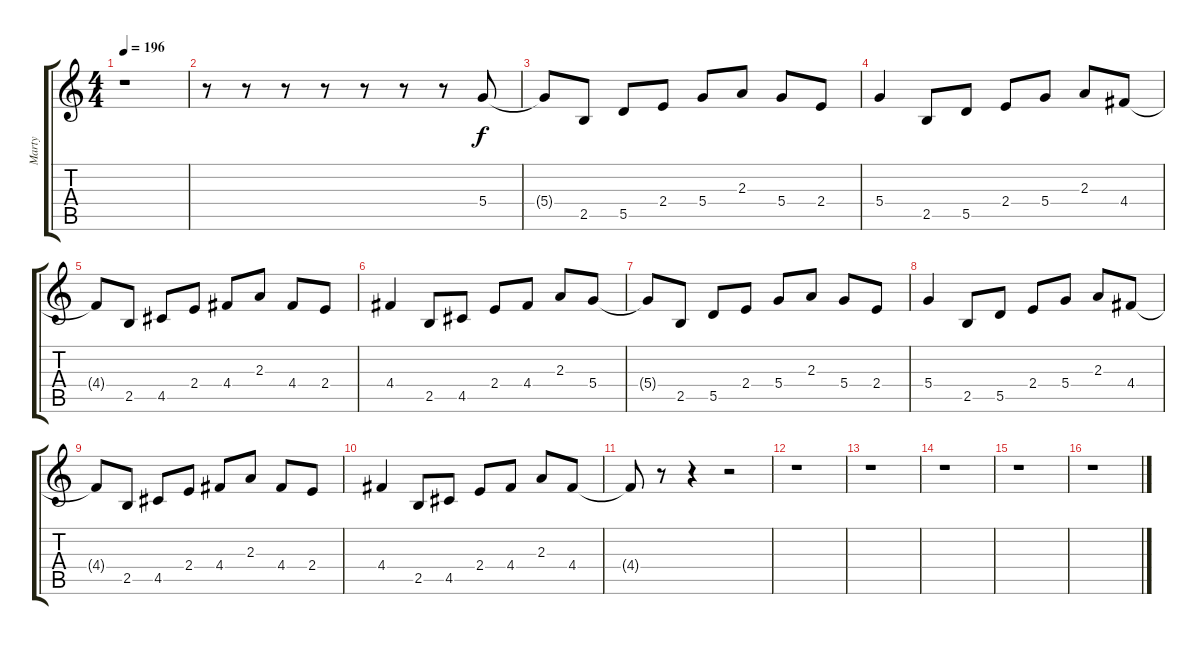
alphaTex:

\track ("Marty" "Marty") {instrument distortionguitar}
\staff {score tabs}
\tuning (E4 B3 G3 D3 A2 E2) {hide}
\ts (4 4)
\tempo 196
\clef g2
\ks c
r.1{dy f} |
r.8 r.8 r.8 r.8 r.8 r.8 r.8 5.4.8 |
5.4{t}.8 2.5.8 5.5.8 2.4.8 5.4.8 2.3.8 5.4.8 2.4.8 |
5.4.4 2.5.8 5.5.8 2.4.8 5.4.8 2.3.8 4.4.8 |
4.4{t}.8 2.5.8 4.5.8 2.4.8 4.4.8 2.3.8 4.4.8 2.4.8 |
4.4.4 2.5.8 4.5.8 2.4.8 4.4.8 2.3.8 5.4.8 |
5.4{t}.8 2.5.8 5.5.8 2.4.8 5.4.8 2.3.8 5.4.8 2.4.8 |
5.4.4 2.5.8 5.5.8 2.4.8 5.4.8 2.3.8 4.4.8 |
4.4{t}.8 2.5.8 4.5.8 2.4.8 4.4.8 2.3.8 4.4.8 2.4.8 |
4.4.4 2.5.8 4.5.8 2.4.8 4.4.8 2.3.8 4.4.8 |
4.4{t}.8 r.8 r.4 r.2 |
r.1 |
r.1 |
r.1 |
r.1 |
r.1
